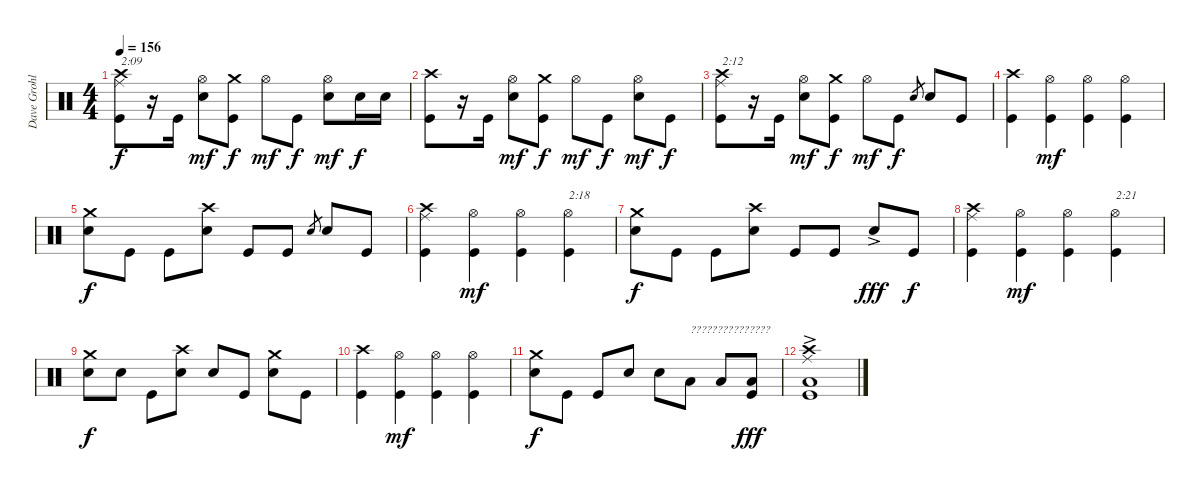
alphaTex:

\track ("Dave Grohl - Drums" "Dave Grohl") {instrument percussion}
\staff {score}
\articulation defaults
\ts (4 4)
\tempo 156
\clef neutral
\ks c
("Crash high (hit)" "Ride (middle)" "Kick (hit)").8{txt "2:09" dy f} r.16 "Kick (hit)".16 ("Hi-Hat (open)" "Snare (hit) 2").8{dy mf} ("Crash medium (hit)" "Kick (hit)").8{dy f} "Hi-Hat (open)".8{dy mf} "Kick (hit)".8{dy f} ("Hi-Hat (open)" "Snare (hit) 2").8{dy mf} "Snare (hit) 2".16{dy f} "Snare (hit) 2".16 |
("Crash high (hit)" "Kick (hit)").8 r.16 "Kick (hit)".16 ("Hi-Hat (open)" "Snare (hit) 2").8{dy mf} ("Crash medium (hit)" "Kick (hit)").8{dy f} "Hi-Hat (open)".8{dy mf} "Kick (hit)".8{dy f} ("Hi-Hat (open)" "Snare (hit) 2").8{dy mf} "Kick (hit)".8{dy f} |
("Crash high (hit)" "Ride (middle)" "Kick (hit)").8{txt "2:12"} r.16 "Kick (hit)".16 ("Hi-Hat (open)" "Snare (hit) 2").8{dy mf} ("Crash medium (hit)" "Kick (hit)").8{dy f} "Hi-Hat (open)".8{dy mf} "Kick (hit)".8{dy f} "Snare (hit) 2".8{gr} "Snare (hit) 2".8 "Kick (hit)".8 |
("Crash high (hit)" "Kick (hit)").4 ("Hi-Hat (open)" "Kick (hit)").4{dy mf} ("Hi-Hat (open)" "Kick (hit)").4 ("Hi-Hat (open)" "Kick (hit)").4 |
("Crash medium (hit)" "Snare (hit) 2").8{dy f} "Kick (hit)".8 "Kick (hit)".8 ("Crash high (hit)" "Snare (hit) 2").8 "Kick (hit)".8 "Kick (hit)".8 "Snare (hit) 2".8{gr} "Snare (hit) 2".8 "Kick (hit)".8 |
("Crash high (hit)" "Ride (middle)" "Kick (hit)").4 ("Hi-Hat (open)" "Kick (hit)").4{dy mf} ("Hi-Hat (open)" "Kick (hit)").4 ("Hi-Hat (open)" "Kick (hit)").4{txt "2:18"} |
("Crash medium (hit)" "Snare (hit) 2").8{dy f} "Kick (hit)".8 "Kick (hit)".8 ("Crash high (hit)" "Snare (hit) 2").8 "Kick (hit)".8 "Kick (hit)".8 "Snare (hit) 2"{ac}.8{dy fff} "Kick (hit)".8{dy f} |
("Crash high (hit)" "Ride (middle)" "Kick (hit)").4 ("Hi-Hat (open)" "Kick (hit)").4{dy mf} ("Hi-Hat (open)" "Kick (hit)").4 ("Hi-Hat (open)" "Kick (hit)").4{txt "2:21"} |
("Crash medium (hit)" "Snare (hit) 2").8{dy f} "Snare (hit) 2".8 "Kick (hit)".8 ("Crash high (hit)" "Snare (hit) 2").8 "Snare (hit) 2".8 "Kick (hit)".8 ("Crash medium (hit)" "Snare (hit) 2").8 "Kick (hit)".8 |
("Crash high (hit)" "Kick (hit)").4 ("Hi-Hat (open)" "Kick (hit)").4{dy mf} ("Hi-Hat (open)" "Kick (hit)").4 ("Hi-Hat (open)" "Kick (hit)").4 |
("Crash medium (hit)" "Snare (hit) 2").8{dy f} "Kick (hit)".8 "Kick (hit)".8 "Snare (hit) 2".8 "Snare (hit) 2".8 "Low Tom (hit)".8{txt "???????????????"} "Low Tom (hit)".8 ("Low Floor Tom (hit)" "Kick (hit)").8{dy fff} |
("Crash high (hit)" "Ride (middle)" "Low Tom (hit)" "Kick (hit)"{ac}).1
